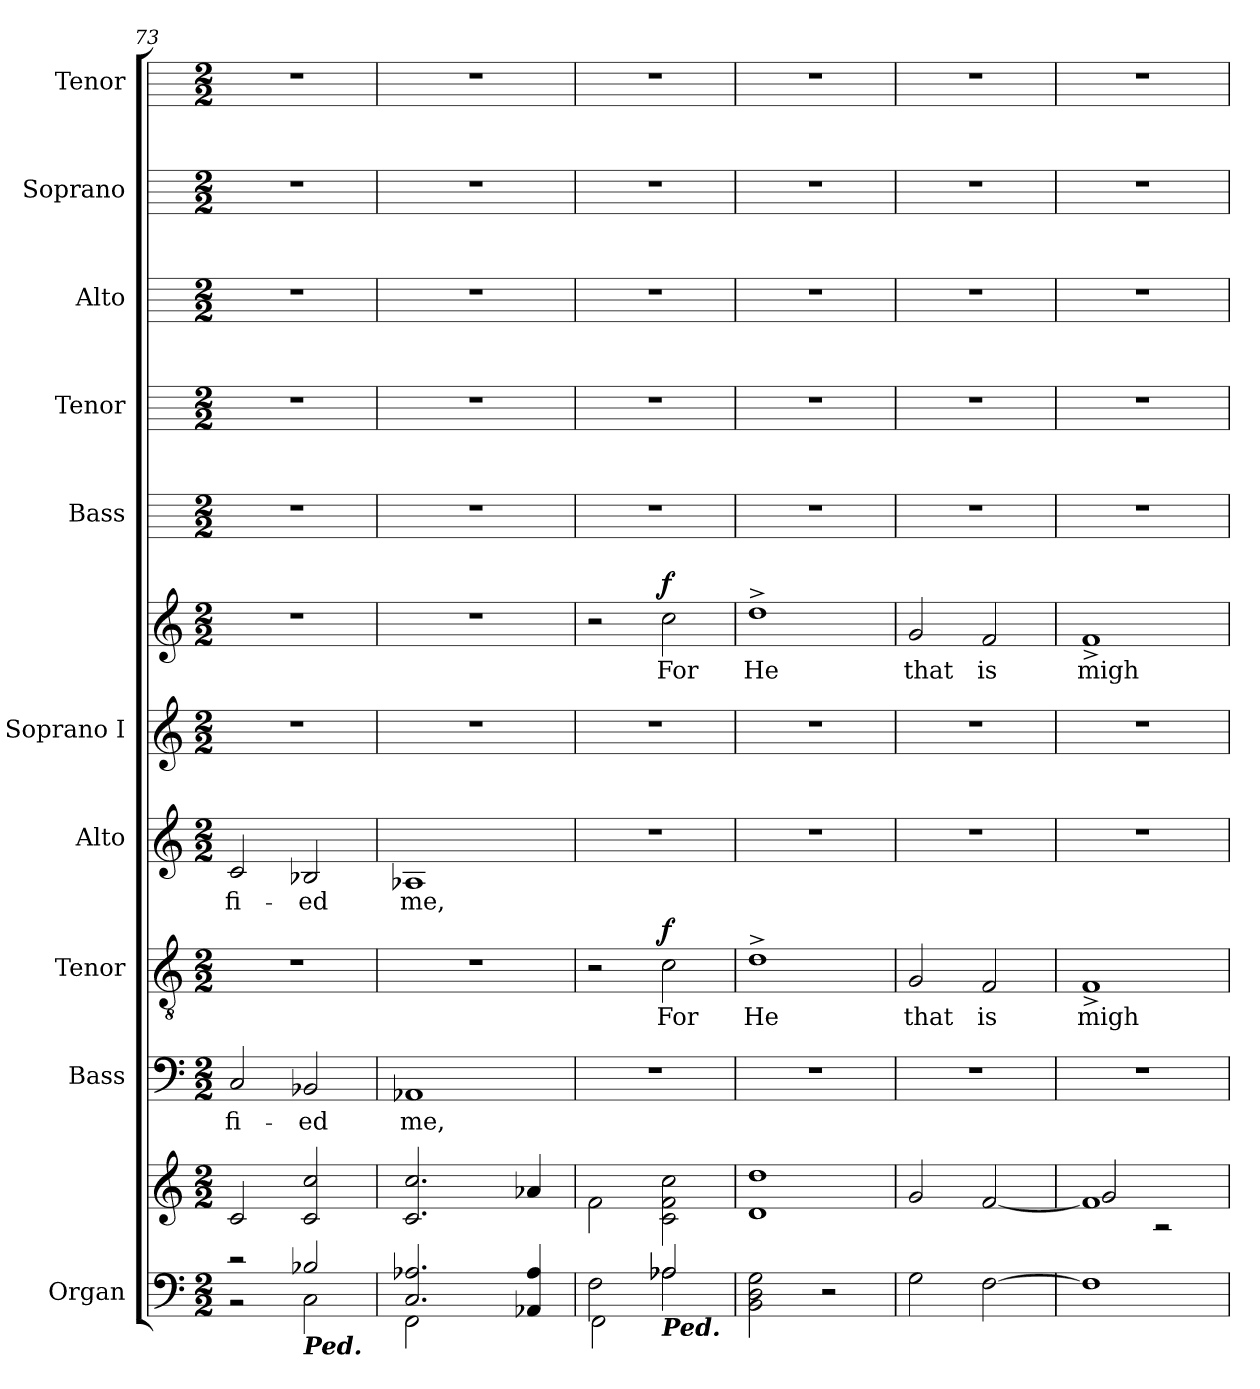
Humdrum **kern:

**kern	**kern	**kern	**text	**kern	**text	**dynam	**kern	**text	**kern	**kern	**text	**dynam	**kern	**kern	**kern	**kern	**kern
*part10	*part10	*part9	*part9	*part8	*part8	*part8	*part7	*part7	*part6	*part6	*part6	*part6	*part5	*part4	*part3	*part2	*part1
*staff12	*staff11	*staff10	*staff10	*staff9	*staff9	*staff9	*staff8	*staff8	*staff7	*staff6	*staff6	*staff6/7	*staff5	*staff4	*staff3	*staff2	*staff1
*I"Organ	*	*I"Bass	*	*I"Tenor	*	*	*I"Alto	*	*I"Soprano I	*	*	*	*I"Bass	*I"Tenor	*I"Alto	*I"Soprano	*I"Tenor
*I'Organ	*	*I'Bass	*	*I'Tenor	*	*	*I'Alto	*	*I'Soprano I	*	*	*	*I'Bass	*I'Tenor	*I'Alto	*I'Soprano	*I'Tenor
!!LO:LB:g=z
*clefF4	*clefG2	*clefF4	*	*clefGv2	*	*	*clefG2	*	*clefG2	*clefG2	*	*	*	*	*	*	*
*k[]	*k[]	*k[]	*	*k[]	*	*	*k[]	*	*k[]	*k[]	*	*	*	*	*	*	*
*C:	*C:	*C:	*	*C:	*	*	*C:	*	*C:	*C:	*	*	*	*	*	*	*
*M2/2	*M2/2	*M2/2	*	*M2/2	*	*	*M2/2	*	*M2/2	*M2/2	*	*	*M2/2	*M2/2	*M2/2	*M2/2	*M2/2
=73	=73	=73	=73	=73	=73	=73	=73	=73	=73	=73	=73	=73	=73	=73	=73	=73	=73
*^	*^	*	*	*	*	*	*	*	*	*	*	*	*	*	*	*	*
!	!	!	!	!	!LO:LY:b	!	!	!	!	!LO:LY:b	!	!	!	!	!	!	!	!	!
2r	2r	2ryy	2c	2C	-fi-	1r	.	.	2c	-fi-	1r	1r	.	.	1r	1r	1r	1r	1r
!LO:TX:b:Bi:t=Ped.	!	!	!	!	!	!	!	!	!	!	!	!	!	!	!	!	!	!	!
!	!	!	!	!	!LO:LY:b	!	!	!	!	!LO:LY:b	!	!	!	!	!	!	!	!	!
2B-X/	2C\	2ryy	2c 2cc	2BB-X	-ed	.	.	.	2B-X	-ed	.	.	.	.	.	.	.	.	.
=74	=74	=74	=74	=74	=74	=74	=74	=74	=74	=74	=74	=74	=74	=74	=74	=74	=74	=74	=74
!	!	!	!	!	!LO:LY:b	!	!	!	!	!LO:LY:b	!	!	!	!	!	!	!	!	!
2.C/ 2.A-X/	2FF\	2.ryy	2.c 2.cc	1AA-X	me,	1r	.	.	1A-X	me,	1r	1r	.	.	1r	1r	1r	1r	1r
.	2ryy	.	.	.	.	.	.	.	.	.	.	.	.	.	.	.	.	.	.
4AA-X/ 4A-/	.	4a-X	4ryy	.	.	.	.	.	.	.	.	.	.	.	.	.	.	.	.
=75	=75	=75	=75	=75	=75	=75	=75	=75	=75	=75	=75	=75	=75	=75	=75	=75	=75	=75	=75
2F\	2FF\	1ryy	2f	1r	.	2r	.	.	1r	.	1r	2r	.	.	1r	1r	1r	1r	1r
!LO:TX:b:Bi:t=Ped.	!	!	!	!	!	!	!	!	!	!	!	!	!	!	!	!	!	!	!
!	!	!	!	!	!	!	!LO:LY:b	!LO:DY:b	!	!	!	!	!LO:LY:b	!LO:DY:b	!	!	!	!	!
2A-X/	2A-X\	.	2c 2f 2cc	.	.	2c	For	f	.	.	.	2cc	For	f	.	.	.	.	.
=76	=76	=76	=76	=76	=76	=76	=76	=76	=76	=76	=76	=76	=76	=76	=76	=76	=76	=76	=76
!	!	!	!	!	!	!	!LO:LY:b	!	!	!	!	!	!LO:LY:b	!	!	!	!	!	!
2BB\ 2D\ 2G\	2ryy	1ryy	1d 1dd	1r	.	1d^	He	.	1r	.	1r	1dd^	He	.	1r	1r	1r	1r	1r
2r	2ryy	.	.	.	.	.	.	.	.	.	.	.	.	.	.	.	.	.	.
=77	=77	=77	=77	=77	=77	=77	=77	=77	=77	=77	=77	=77	=77	=77	=77	=77	=77	=77	=77
!	!	!	!	!	!	!	!LO:LY:b	!	!	!	!	!	!LO:LY:b	!	!	!	!	!	!
2G\	1ryy	2g	2ryy	1r	.	2G	that	.	1r	.	1r	2g	that	.	1r	1r	1r	1r	1r
!	!	!	!	!	!	!	!LO:LY:b	!	!	!	!	!	!LO:LY:b	!	!	!	!	!	!
[2F\	.	[2f	2ryy	.	.	2F	is	.	.	.	.	2f	is	.	.	.	.	.	.
=78	=78	=78	=78	=78	=78	=78	=78	=78	=78	=78	=78	=78	=78	=78	=78	=78	=78	=78	=78
!	!	!	!	!	!	!	!LO:LY:b	!	!	!	!	!	!LO:LY:b	!	!	!	!	!	!
1F/]	2C\yy 2G\yy	1f]	2g/	1r	.	1F^	migh-	.	1r	.	1r	1f^	migh-	.	1r	1r	1r	1r	1r
.	2ryy	.	2r	.	.	.	.	.	.	.	.	.	.	.	.	.	.	.	.
*v	*v	*	*	*	*	*	*	*	*	*	*	*	*	*	*	*	*	*	*
*	*v	*v	*	*	*	*	*	*	*	*	*	*	*	*	*	*	*	*
=	=	=	=	=	=	=	=	=	=	=	=	=	=	=	=	=	=
*-	*-	*-	*-	*-	*-	*-	*-	*-	*-	*-	*-	*-	*-	*-	*-	*-	*-
